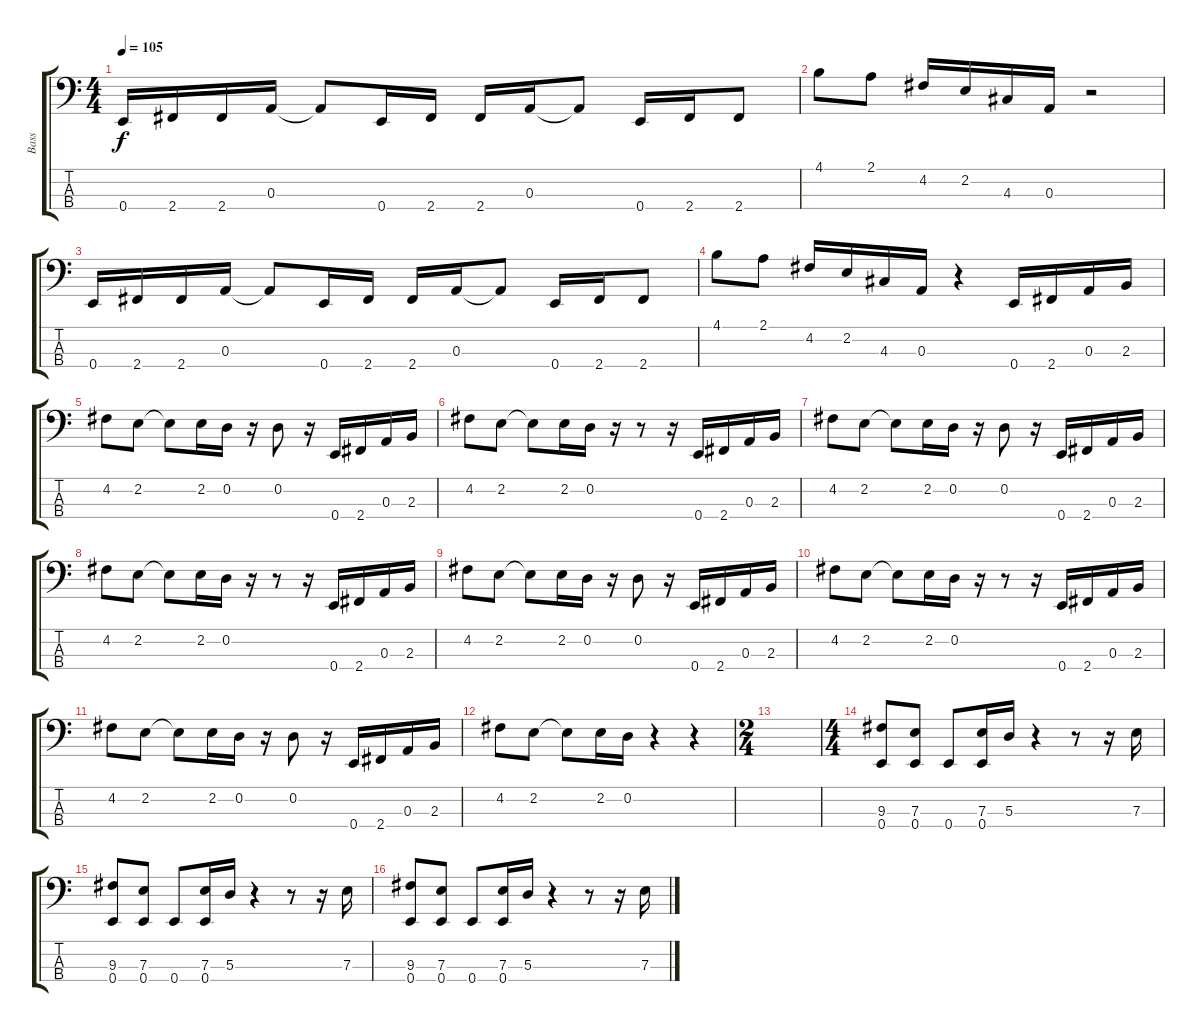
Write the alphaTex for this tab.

\track ("Bass" "Bass") {instrument electricbasspick}
\staff {score tabs}
\tuning (G2 D2 A1 E1) {hide}
\ts (4 4)
\tempo 105
\clef f4
\ks c
0.4.16{dy f} 2.4.16 2.4.16 0.3.16 0.3{t}.8 0.4.16 2.4.16 2.4.16 0.3.16 0.3{t}.8 0.4.16 2.4.16 2.4.8 |
4.1.8 2.1.8 4.2.16 2.2.16 4.3.16 0.3.16 r.2 |
0.4.16 2.4.16 2.4.16 0.3.16 0.3{t}.8 0.4.16 2.4.16 2.4.16 0.3.16 0.3{t}.8 0.4.16 2.4.16 2.4.8 |
4.1.8 2.1.8 4.2.16 2.2.16 4.3.16 0.3.16 r.4 0.4.16 2.4.16 0.3.16 2.3.16 |
4.2.8 2.2.8 2.2{t}.8 2.2.16 0.2.16 r.16 0.2.8 r.16 0.4.16 2.4.16 0.3.16 2.3.16 |
4.2.8 2.2.8 2.2{t}.8 2.2.16 0.2.16 r.16 r.8 r.16 0.4.16 2.4.16 0.3.16 2.3.16 |
4.2.8 2.2.8 2.2{t}.8 2.2.16 0.2.16 r.16 0.2.8 r.16 0.4.16 2.4.16 0.3.16 2.3.16 |
4.2.8 2.2.8 2.2{t}.8 2.2.16 0.2.16 r.16 r.8 r.16 0.4.16 2.4.16 0.3.16 2.3.16 |
4.2.8 2.2.8 2.2{t}.8 2.2.16 0.2.16 r.16 0.2.8 r.16 0.4.16 2.4.16 0.3.16 2.3.16 |
4.2.8 2.2.8 2.2{t}.8 2.2.16 0.2.16 r.16 r.8 r.16 0.4.16 2.4.16 0.3.16 2.3.16 |
4.2.8 2.2.8 2.2{t}.8 2.2.16 0.2.16 r.16 0.2.8 r.16 0.4.16 2.4.16 0.3.16 2.3.16 |
4.2.8 2.2.8 2.2{t}.8 2.2.16 0.2.16 r.4 r.4 |
\ts (2 4)
|
\ts (4 4)
(9.3 0.4).8 (7.3 0.4).8 0.4.8 (7.3 0.4).16 5.3.16 r.4 r.8 r.16 7.3.16 |
(9.3 0.4).8 (7.3 0.4).8 0.4.8 (7.3 0.4).16 5.3.16 r.4 r.8 r.16 7.3.16 |
(9.3 0.4).8 (7.3 0.4).8 0.4.8 (7.3 0.4).16 5.3.16 r.4 r.8 r.16 7.3.16
